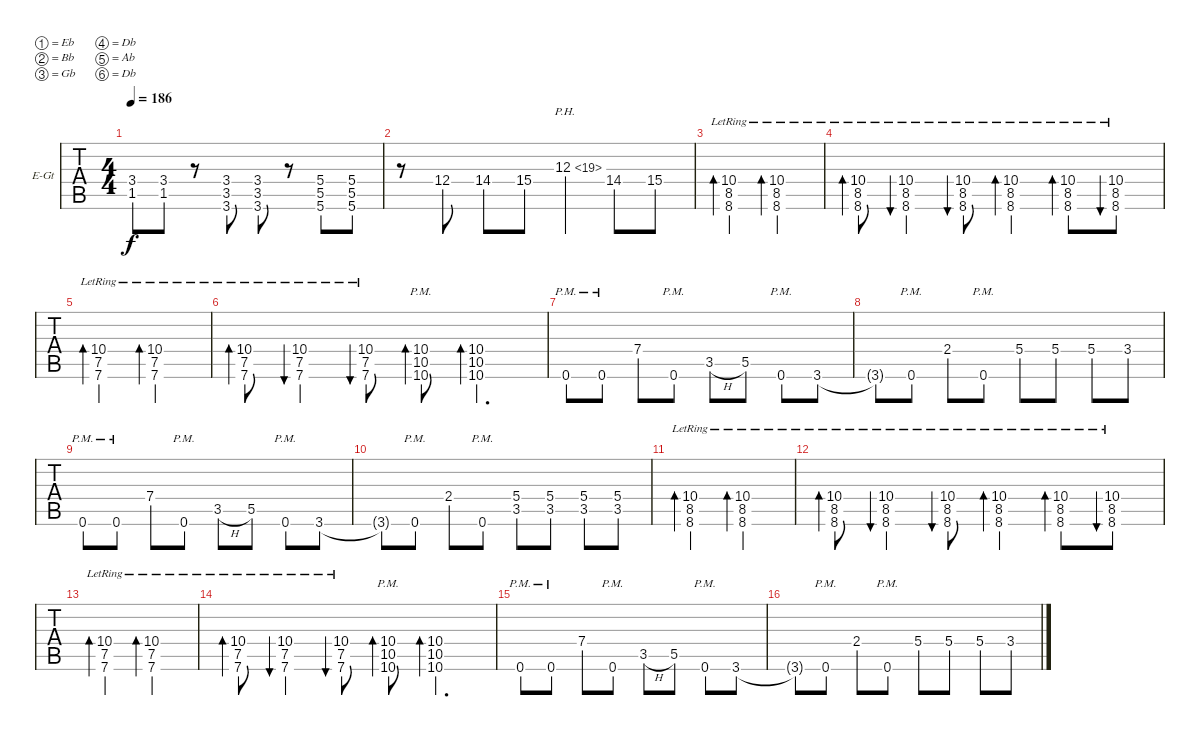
\bracketExtendMode groupsimilarinstruments
\firstSystemTrackNameOrientation horizontal
\otherSystemsTrackNameOrientation horizontal
\track ("Lead" "E-Gt") {instrument distortionguitar}
\staff {tabs}
\tuning (Eb4 Bb3 Gb3 Db3 Ab2 Db2)
\ts (4 4)
\tempo 186
\clef g2
\ks db
(3.4 1.5).8{dy f} (3.4 1.5).8 r.8 (3.4 3.5 3.6).8 (3.4 3.5 3.6).8 r.8 (5.4 5.5 5.6).8 (5.4 5.5 5.6).8 |
r.8 12.4.8 14.4.8 15.4.8 12.3{ph 7}.4 14.4.8 15.4.8 |
(10.4{lr} 8.5{lr} 8.6{lr}).2{bd 60} (10.4{lr} 8.5{lr} 8.6{lr}).2{bd 60} |
(10.4{lr} 8.5{lr} 8.6{lr}).8{bd 60} (10.4{lr} 8.5{lr} 8.6{lr}).4{bu 60} (10.4{lr} 8.5{lr} 8.6{lr}).8{bu 60} (10.4{lr} 8.5{lr} 8.6{lr}).4{bd 60} (10.4{lr} 8.5{lr} 8.6{lr}).8{bd 60} (10.4{lr} 8.5{lr} 8.6{lr}).8{bu 60} |
(10.4{lr} 7.5{lr} 7.6{lr}).2{bd 60} (10.4{lr} 7.5{lr} 7.6{lr}).2{bd 60} |
(10.4{lr} 7.5{lr} 7.6{lr}).8{bd 60} (10.4{lr} 7.5{lr} 7.6{lr}).4{bu 60} (10.4{lr} 7.5{lr} 7.6{lr}).8{bu 60} (10.4{pm} 10.5{pm} 10.6{pm}).8{bd 60} (10.4 10.5 10.6).4{d bd 60} |
0.6{pm}.8 0.6{pm}.8 7.4.8 0.6{pm}.8 3.5{h}.8 5.5.8 0.6{pm}.8 3.6.8 |
3.6{t}.8 0.6{pm}.8 2.4.8 0.6{pm}.8 5.4.8 5.4.8 5.4.8 3.4.8 |
0.6{pm}.8 0.6{pm}.8 7.4.8 0.6{pm}.8 3.5{h}.8 5.5.8 0.6{pm}.8 3.6.8 |
3.6{t}.8 0.6{pm}.8 2.4.8 0.6{pm}.8 (5.4 3.5).8 (5.4 3.5).8 (5.4 3.5).8 (5.4 3.5).8 |
(10.4{lr} 8.5{lr} 8.6{lr}).2{bd 60} (10.4{lr} 8.5{lr} 8.6{lr}).2{bd 60} |
(10.4{lr} 8.5{lr} 8.6{lr}).8{bd 60} (10.4{lr} 8.5{lr} 8.6{lr}).4{bu 60} (10.4{lr} 8.5{lr} 8.6{lr}).8{bu 60} (10.4{lr} 8.5{lr} 8.6{lr}).4{bd 60} (10.4{lr} 8.5{lr} 8.6{lr}).8{bd 60} (10.4{lr} 8.5{lr} 8.6{lr}).8{bu 60} |
(10.4{lr} 7.5{lr} 7.6{lr}).2{bd 60} (10.4{lr} 7.5{lr} 7.6{lr}).2{bd 60} |
(10.4{lr} 7.5{lr} 7.6{lr}).8{bd 60} (10.4{lr} 7.5{lr} 7.6{lr}).4{bu 60} (10.4{lr} 7.5{lr} 7.6{lr}).8{bu 60} (10.4{pm} 10.5{pm} 10.6{pm}).8{bd 60} (10.4 10.5 10.6).4{d bd 60} |
0.6{pm}.8 0.6{pm}.8 7.4.8 0.6{pm}.8 3.5{h}.8 5.5.8 0.6{pm}.8 3.6.8 |
3.6{t}.8 0.6{pm}.8 2.4.8 0.6{pm}.8 5.4.8 5.4.8 5.4.8 3.4.8
